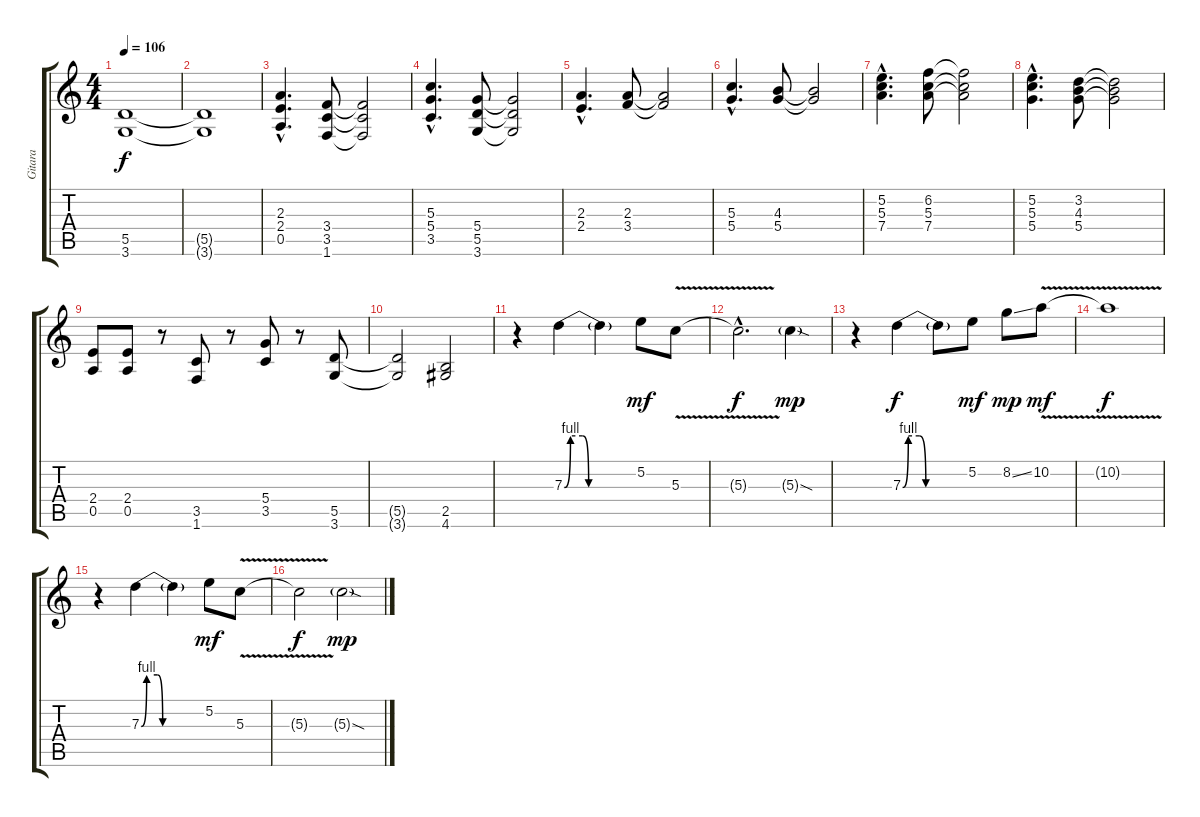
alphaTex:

\track ("Gitara" "Gitara") {instrument overdrivenguitar}
\staff {score tabs}
\tuning (E4 B3 G3 D3 A2 E2) {hide}
\ts (4 4)
\tempo 106
\clef g2
\ks c
(5.5 3.6).1{dy f} |
(5.5{t} 3.6{t}).1 |
(2.3{hac} 2.4{hac} 0.5{hac}).4{d} (3.4 3.5 1.6).8 (3.4{t} 3.5{t} 1.6{t}).2 |
(5.3{hac} 5.4{hac} 3.5{hac}).4{d} (5.4 5.5 3.6).8 (5.4{t} 5.5{t} 3.6{t}).2 |
(2.3{hac} 2.4{hac}).4{d} (2.3 3.4).8 (2.3{t} 3.4{t}).2 |
(5.3{hac} 5.4{hac}).4{d} (4.3 5.4).8 (4.3{t} 5.4{t}).2 |
(5.2{hac} 5.3{hac} 7.4{hac}).4{d} (6.2 5.3 7.4).8 (6.2{t} 5.3{t} 7.4{t}).2 |
(5.2{hac} 5.3{hac} 5.4{hac}).4{d} (3.2 4.3 5.4).8 (3.2{t} 4.3{t} 5.4{t}).2 |
(2.4 0.5).8 (2.4 0.5).8 r.8 (3.5 1.6).8 r.8 (5.4 3.5).8 r.8 (5.5 3.6).8 |
(5.5{t} 3.6{t}).2 (2.5 4.6).2 |
r.4{volume 16} 7.3{be (custom 0 0 5 4 15 4 20 0 30 0 60 0)}.4 7.3{t}.4 5.2.8{dy mf} 5.3{v}.8 |
5.3{hac t}.2{d dy f} 5.3{sod g}.4{dy mp} |
r.4 7.3{be (custom 0 0 5 4 15 4 21 0 30 0 60 0)}.4{dy f} 7.3{t}.8 5.2.8{dy mf} 8.2{ss}.8{dy mp} 10.2{v}.8{dy mf} |
10.2{t}.1{dy f} |
r.4 7.3{be (custom 0 0 5 4 15 4 20 0 30 0 60 0)}.4 7.3{t}.4 5.2.8{dy mf} 5.3{v}.8 |
5.3{t}.2{dy f} 5.3{sod g}.2{dy mp}
